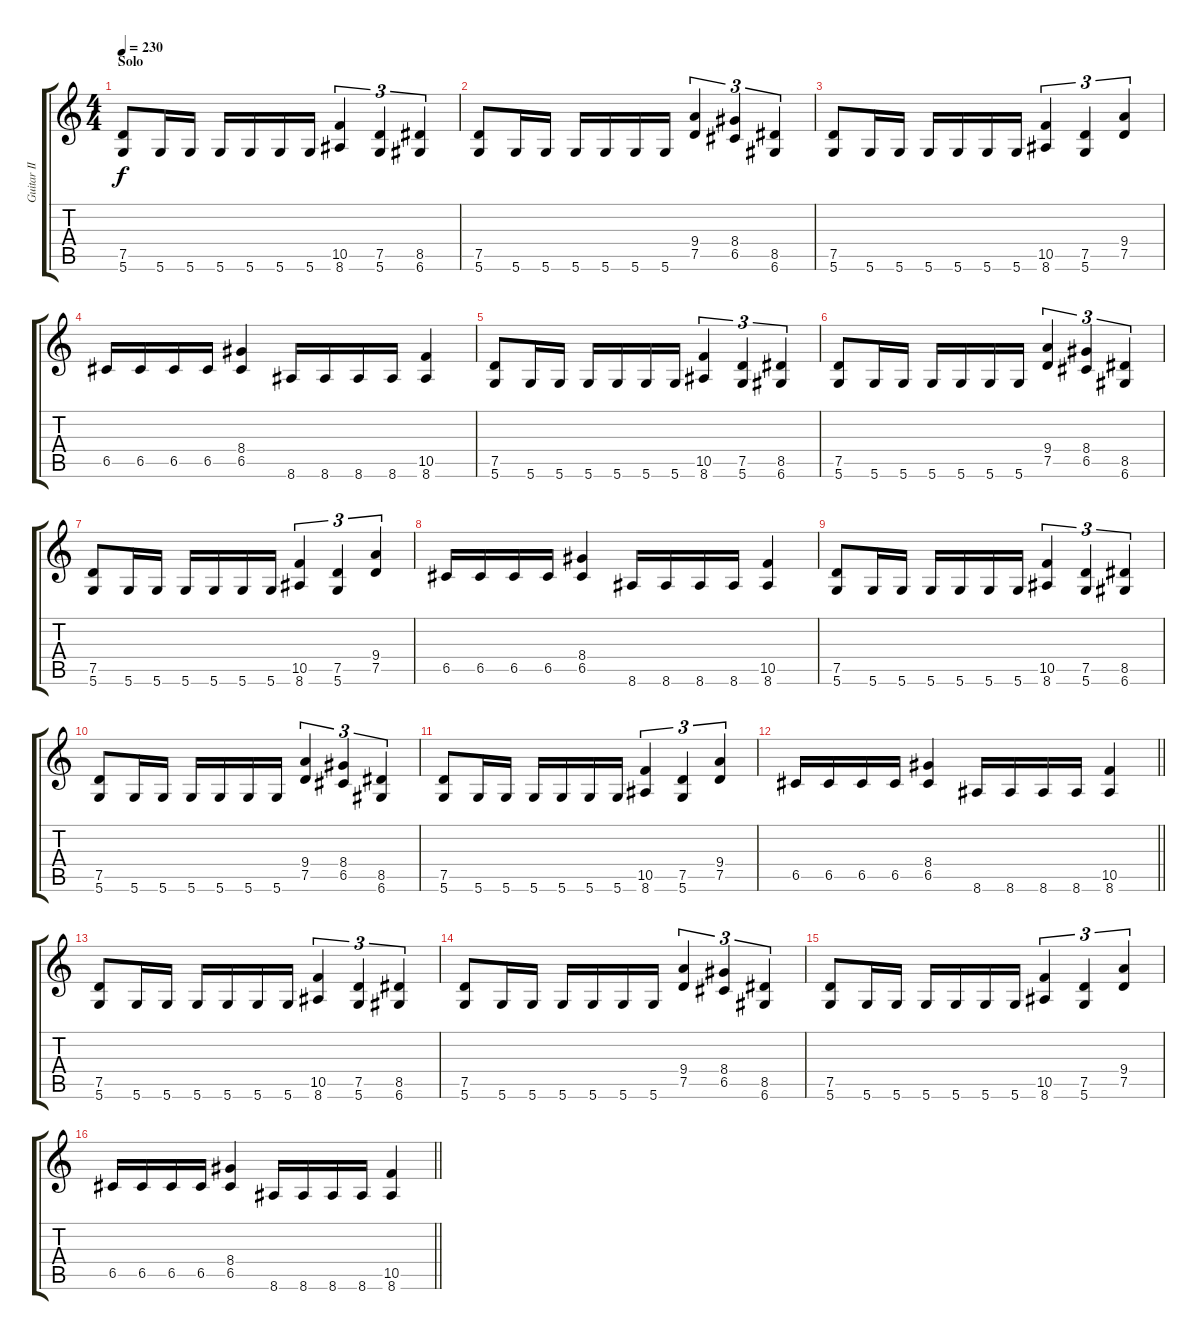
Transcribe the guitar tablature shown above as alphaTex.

\track ("Guitar II" "Guitar II") {instrument distortionguitar}
\staff {score tabs}
\tuning (D4 A3 F3 C3 G2 D2) {hide}
\ts (4 4)
\section ("" "Solo")
\tempo 230
\clef g2
\ks c
(7.5 5.6).8{dy f} 5.6.16 5.6.16 5.6.16 5.6.16 5.6.16 5.6.16 (10.5 8.6).4{tu (3 2)} (7.5 5.6).4{tu (3 2)} (8.5 6.6).4{tu (3 2)} |
(7.5 5.6).8 5.6.16 5.6.16 5.6.16 5.6.16 5.6.16 5.6.16 (9.4 7.5).4{tu (3 2)} (8.4 6.5).4{tu (3 2)} (8.5 6.6).4{tu (3 2)} |
(7.5 5.6).8 5.6.16 5.6.16 5.6.16 5.6.16 5.6.16 5.6.16 (10.5 8.6).4{tu (3 2)} (7.5 5.6).4{tu (3 2)} (9.4 7.5).4{tu (3 2)} |
6.5.16 6.5.16 6.5.16 6.5.16 (8.4 6.5).4 8.6.16 8.6.16 8.6.16 8.6.16 (10.5 8.6).4 |
(7.5 5.6).8 5.6.16 5.6.16 5.6.16 5.6.16 5.6.16 5.6.16 (10.5 8.6).4{tu (3 2)} (7.5 5.6).4{tu (3 2)} (8.5 6.6).4{tu (3 2)} |
(7.5 5.6).8 5.6.16 5.6.16 5.6.16 5.6.16 5.6.16 5.6.16 (9.4 7.5).4{tu (3 2)} (8.4 6.5).4{tu (3 2)} (8.5 6.6).4{tu (3 2)} |
(7.5 5.6).8 5.6.16 5.6.16 5.6.16 5.6.16 5.6.16 5.6.16 (10.5 8.6).4{tu (3 2)} (7.5 5.6).4{tu (3 2)} (9.4 7.5).4{tu (3 2)} |
6.5.16 6.5.16 6.5.16 6.5.16 (8.4 6.5).4 8.6.16 8.6.16 8.6.16 8.6.16 (10.5 8.6).4 |
(7.5 5.6).8 5.6.16 5.6.16 5.6.16 5.6.16 5.6.16 5.6.16 (10.5 8.6).4{tu (3 2)} (7.5 5.6).4{tu (3 2)} (8.5 6.6).4{tu (3 2)} |
(7.5 5.6).8 5.6.16 5.6.16 5.6.16 5.6.16 5.6.16 5.6.16 (9.4 7.5).4{tu (3 2)} (8.4 6.5).4{tu (3 2)} (8.5 6.6).4{tu (3 2)} |
(7.5 5.6).8 5.6.16 5.6.16 5.6.16 5.6.16 5.6.16 5.6.16 (10.5 8.6).4{tu (3 2)} (7.5 5.6).4{tu (3 2)} (9.4 7.5).4{tu (3 2)} |
\barLineRight lightlight
6.5.16 6.5.16 6.5.16 6.5.16 (8.4 6.5).4 8.6.16 8.6.16 8.6.16 8.6.16 (10.5 8.6).4 |
(7.5 5.6).8 5.6.16 5.6.16 5.6.16 5.6.16 5.6.16 5.6.16 (10.5 8.6).4{tu (3 2)} (7.5 5.6).4{tu (3 2)} (8.5 6.6).4{tu (3 2)} |
(7.5 5.6).8 5.6.16 5.6.16 5.6.16 5.6.16 5.6.16 5.6.16 (9.4 7.5).4{tu (3 2)} (8.4 6.5).4{tu (3 2)} (8.5 6.6).4{tu (3 2)} |
(7.5 5.6).8 5.6.16 5.6.16 5.6.16 5.6.16 5.6.16 5.6.16 (10.5 8.6).4{tu (3 2)} (7.5 5.6).4{tu (3 2)} (9.4 7.5).4{tu (3 2)} |
\barLineRight lightlight
6.5.16 6.5.16 6.5.16 6.5.16 (8.4 6.5).4 8.6.16 8.6.16 8.6.16 8.6.16 (10.5 8.6).4
